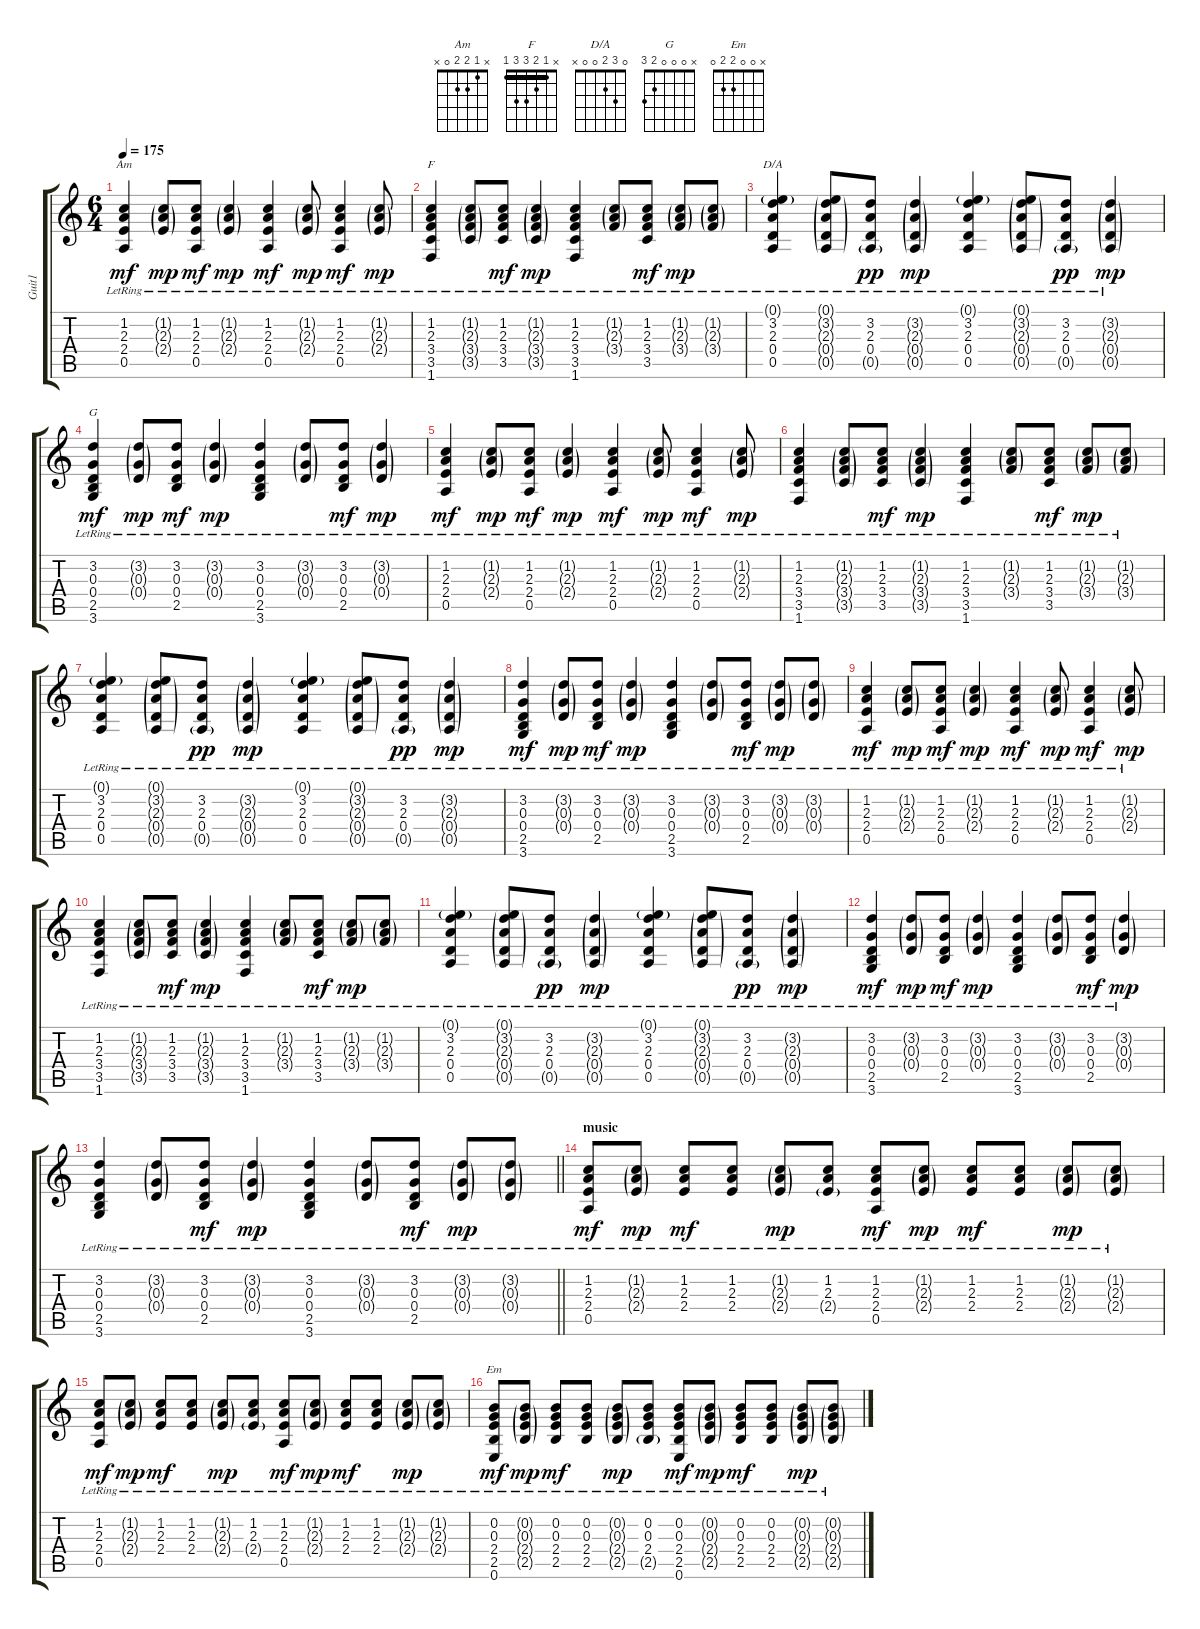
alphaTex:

\track ("Guit1" "Guit1") {instrument acousticguitarsteel}
\staff {score tabs}
\tuning (E4 B3 G3 D3 A2 E2) {hide}
\chord ("Am" x 1 2 2 0 x)
\chord ("F" x 1 2 3 3 1) {barre 1}
\chord ("D/A" 0 3 2 0 0 x)
\chord ("G" x 0 0 0 2 3)
\chord ("Em" x 0 0 2 2 0)
\ts (6 4)
\tempo 175
\clef g2
\ks c
(1.2{lr} 2.3{lr} 2.4{lr} 0.5{lr}).4{ch "Am" dy mf} (1.2{g lr} 2.3{g lr} 2.4{g lr}).8{dy mp} (1.2{lr} 2.3{lr} 2.4{lr} 0.5{lr}).8{dy mf} (1.2{g lr} 2.3{g lr} 2.4{g lr}).4{dy mp} (1.2{lr} 2.3{lr} 2.4{lr} 0.5{lr}).4{dy mf} (1.2{g lr} 2.3{g lr} 2.4{g lr}).8{dy mp} (1.2{lr} 2.3{lr} 2.4{lr} 0.5{lr}).4{dy mf} (1.2{g lr} 2.3{g lr} 2.4{g lr}).8{dy mp} |
(1.2{lr} 2.3{lr} 3.4{lr} 3.5{lr} 1.6{lr}).4{ch "F"} (1.2{g lr} 2.3{g lr} 3.4{g lr} 3.5{g}).8 (1.2{lr} 2.3{lr} 3.4{lr} 3.5{lr}).8{dy mf} (1.2{g lr} 2.3{g lr} 3.4{g lr} 3.5{g}).4{dy mp} (1.2{lr} 2.3{lr} 3.4{lr} 3.5{lr} 1.6{lr}).4 (1.2{g lr} 2.3{g lr} 3.4{g lr}).8 (1.2{lr} 2.3{lr} 3.4{lr} 3.5{lr}).8{dy mf} (1.2{g lr} 2.3{g lr} 3.4{g lr}).8{dy mp} (1.2{g lr} 2.3{g lr} 3.4{g lr}).8 |
(0.1{g lr} 3.2{lr} 2.3{lr} 0.4{lr} 0.5{lr}).4{ch "D/A"} (0.1{g lr} 3.2{g lr} 2.3{g lr} 0.4{g lr} 0.5{g lr}).8 (3.2{lr} 2.3{lr} 0.4{lr} 0.5{g lr}).8{dy pp} (3.2{g lr} 2.3{g lr} 0.4{g lr} 0.5{g lr}).4{dy mp} (0.1{g lr} 3.2{lr} 2.3{lr} 0.4{lr} 0.5{lr}).4 (0.1{g lr} 3.2{g lr} 2.3{g lr} 0.4{g lr} 0.5{g lr}).8 (3.2{lr} 2.3{lr} 0.4{lr} 0.5{g lr}).8{dy pp} (3.2{g lr} 2.3{g lr} 0.4{g lr} 0.5{g lr}).4{dy mp} |
(3.2{lr} 0.3{lr} 0.4{lr} 2.5{lr} 3.6{lr}).4{ch "G" dy mf} (3.2{g lr} 0.3{g lr} 0.4{g lr}).8{dy mp} (3.2{lr} 0.3{lr} 0.4{lr} 2.5{lr}).8{dy mf} (3.2{g lr} 0.3{g lr} 0.4{g lr}).4{dy mp} (3.2{lr} 0.3{lr} 0.4{lr} 2.5 3.6).4 (3.2{g lr} 0.3{g lr} 0.4{g lr}).8 (3.2{lr} 0.3{lr} 0.4{lr} 2.5{lr}).8{dy mf} (3.2{g lr} 0.3{g lr} 0.4{g lr}).4{dy mp} |
(1.2{lr} 2.3{lr} 2.4{lr} 0.5{lr}).4{dy mf} (1.2{g lr} 2.3{g lr} 2.4{g lr}).8{dy mp} (1.2{lr} 2.3{lr} 2.4{lr} 0.5{lr}).8{dy mf} (1.2{g lr} 2.3{g lr} 2.4{g lr}).4{dy mp} (1.2{lr} 2.3{lr} 2.4{lr} 0.5{lr}).4{dy mf} (1.2{g lr} 2.3{g lr} 2.4{g lr}).8{dy mp} (1.2{lr} 2.3{lr} 2.4{lr} 0.5{lr}).4{dy mf} (1.2{g lr} 2.3{g lr} 2.4{g lr}).8{dy mp} |
(1.2{lr} 2.3{lr} 3.4{lr} 3.5{lr} 1.6{lr}).4 (1.2{g lr} 2.3{g lr} 3.4{g lr} 3.5{g}).8 (1.2{lr} 2.3{lr} 3.4{lr} 3.5{lr}).8{dy mf} (1.2{g lr} 2.3{g lr} 3.4{g lr} 3.5{g}).4{dy mp} (1.2{lr} 2.3{lr} 3.4{lr} 3.5{lr} 1.6{lr}).4 (1.2{g lr} 2.3{g lr} 3.4{g lr}).8 (1.2{lr} 2.3{lr} 3.4{lr} 3.5{lr}).8{dy mf} (1.2{g lr} 2.3{g lr} 3.4{g lr}).8{dy mp} (1.2{g lr} 2.3{g lr} 3.4{g lr}).8 |
(0.1{g lr} 3.2{lr} 2.3{lr} 0.4{lr} 0.5{lr}).4 (0.1{g lr} 3.2{g lr} 2.3{g lr} 0.4{g lr} 0.5{g lr}).8 (3.2{lr} 2.3{lr} 0.4{lr} 0.5{g lr}).8{dy pp} (3.2{g lr} 2.3{g lr} 0.4{g lr} 0.5{g lr}).4{dy mp} (0.1{g lr} 3.2{lr} 2.3{lr} 0.4{lr} 0.5{lr}).4 (0.1{g lr} 3.2{g lr} 2.3{g lr} 0.4{g lr} 0.5{g lr}).8 (3.2{lr} 2.3{lr} 0.4{lr} 0.5{g lr}).8{dy pp} (3.2{g lr} 2.3{g lr} 0.4{g lr} 0.5{g lr}).4{dy mp} |
(3.2{lr} 0.3{lr} 0.4{lr} 2.5{lr} 3.6{lr}).4{dy mf} (3.2{g lr} 0.3{g lr} 0.4{g lr}).8{dy mp} (3.2{lr} 0.3{lr} 0.4{lr} 2.5{lr}).8{dy mf} (3.2{g lr} 0.3{g lr} 0.4{g lr}).4{dy mp} (3.2{lr} 0.3{lr} 0.4{lr} 2.5 3.6).4 (3.2{g lr} 0.3{g lr} 0.4{g lr}).8 (3.2{lr} 0.3{lr} 0.4{lr} 2.5{lr}).8{dy mf} (3.2{g lr} 0.3{g lr} 0.4{g lr}).8{dy mp} (3.2{g lr} 0.3{g lr} 0.4{g lr}).8 |
(1.2{lr} 2.3{lr} 2.4{lr} 0.5{lr}).4{dy mf} (1.2{g lr} 2.3{g lr} 2.4{g lr}).8{dy mp} (1.2{lr} 2.3{lr} 2.4{lr} 0.5{lr}).8{dy mf} (1.2{g lr} 2.3{g lr} 2.4{g lr}).4{dy mp} (1.2{lr} 2.3{lr} 2.4{lr} 0.5{lr}).4{dy mf} (1.2{g lr} 2.3{g lr} 2.4{g lr}).8{dy mp} (1.2{lr} 2.3{lr} 2.4{lr} 0.5{lr}).4{dy mf} (1.2{g lr} 2.3{g lr} 2.4{g lr}).8{dy mp} |
(1.2{lr} 2.3{lr} 3.4{lr} 3.5{lr} 1.6{lr}).4 (1.2{g lr} 2.3{g lr} 3.4{g lr} 3.5{g}).8 (1.2{lr} 2.3{lr} 3.4{lr} 3.5{lr}).8{dy mf} (1.2{g lr} 2.3{g lr} 3.4{g lr} 3.5{g}).4{dy mp} (1.2{lr} 2.3{lr} 3.4{lr} 3.5{lr} 1.6{lr}).4 (1.2{g lr} 2.3{g lr} 3.4{g lr}).8 (1.2{lr} 2.3{lr} 3.4{lr} 3.5{lr}).8{dy mf} (1.2{g lr} 2.3{g lr} 3.4{g lr}).8{dy mp} (1.2{g lr} 2.3{g lr} 3.4{g lr}).8 |
(0.1{g lr} 3.2{lr} 2.3{lr} 0.4{lr} 0.5{lr}).4 (0.1{g lr} 3.2{g lr} 2.3{g lr} 0.4{g lr} 0.5{g lr}).8 (3.2{lr} 2.3{lr} 0.4{lr} 0.5{g lr}).8{dy pp} (3.2{g lr} 2.3{g lr} 0.4{g lr} 0.5{g lr}).4{dy mp} (0.1{g lr} 3.2{lr} 2.3{lr} 0.4{lr} 0.5{lr}).4 (0.1{g lr} 3.2{g lr} 2.3{g lr} 0.4{g lr} 0.5{g lr}).8 (3.2{lr} 2.3{lr} 0.4{lr} 0.5{g lr}).8{dy pp} (3.2{g lr} 2.3{g lr} 0.4{g lr} 0.5{g lr}).4{dy mp} |
(3.2{lr} 0.3{lr} 0.4{lr} 2.5{lr} 3.6{lr}).4{dy mf} (3.2{g lr} 0.3{g lr} 0.4{g lr}).8{dy mp} (3.2{lr} 0.3{lr} 0.4{lr} 2.5{lr}).8{dy mf} (3.2{g lr} 0.3{g lr} 0.4{g lr}).4{dy mp} (3.2{lr} 0.3{lr} 0.4{lr} 2.5 3.6).4 (3.2{g lr} 0.3{g lr} 0.4{g lr}).8 (3.2{lr} 0.3{lr} 0.4{lr} 2.5{lr}).8{dy mf} (3.2{g lr} 0.3{g lr} 0.4{g lr}).4{dy mp} |
\barLineRight lightlight
(3.2{lr} 0.3{lr} 0.4{lr} 2.5{lr} 3.6{lr}).4 (3.2{g lr} 0.3{g lr} 0.4{g lr}).8 (3.2{lr} 0.3{lr} 0.4{lr} 2.5{lr}).8{dy mf} (3.2{g lr} 0.3{g lr} 0.4{g lr}).4{dy mp} (3.2{lr} 0.3{lr} 0.4{lr} 2.5 3.6).4 (3.2{g lr} 0.3{g lr} 0.4{g lr}).8 (3.2{lr} 0.3{lr} 0.4{lr} 2.5{lr}).8{dy mf} (3.2{g lr} 0.3{g lr} 0.4{g lr}).8{dy mp} (3.2{g lr} 0.3{g lr} 0.4{g lr}).8 |
\section ("" "music")
(1.2{lr} 2.3{lr} 2.4{lr} 0.5{lr}).8{dy mf} (1.2{g lr} 2.3{g lr} 2.4{g lr}).8{dy mp} (1.2{lr} 2.3{lr} 2.4{lr}).8{dy mf} (1.2{lr} 2.3{lr} 2.4{lr}).8 (1.2{g lr} 2.3{g lr} 2.4{g lr}).8{dy mp} (1.2{lr} 2.3{lr} 2.4{g lr}).8 (1.2{lr} 2.3{lr} 2.4{lr} 0.5{lr}).8{dy mf} (1.2{g lr} 2.3{g lr} 2.4{g lr}).8{dy mp} (1.2{lr} 2.3{lr} 2.4{lr}).8{dy mf} (1.2{lr} 2.3{lr} 2.4{lr}).8 (1.2{g lr} 2.3{g lr} 2.4{g lr}).8{dy mp} (1.2{g lr} 2.3{g lr} 2.4{g lr}).8 |
(1.2{lr} 2.3{lr} 2.4{lr} 0.5{lr}).8{dy mf} (1.2{g lr} 2.3{g lr} 2.4{g lr}).8{dy mp} (1.2{lr} 2.3{lr} 2.4{lr}).8{dy mf} (1.2{lr} 2.3{lr} 2.4{lr}).8 (1.2{g lr} 2.3{g lr} 2.4{g lr}).8{dy mp} (1.2{lr} 2.3{lr} 2.4{g lr}).8 (1.2{lr} 2.3{lr} 2.4{lr} 0.5{lr}).8{dy mf} (1.2{g lr} 2.3{g lr} 2.4{g lr}).8{dy mp} (1.2{lr} 2.3{lr} 2.4{lr}).8{dy mf} (1.2{lr} 2.3{lr} 2.4{lr}).8 (1.2{g lr} 2.3{g lr} 2.4{g lr}).8{dy mp} (1.2{g lr} 2.3{g lr} 2.4{g lr}).8 |
(0.2{lr} 0.3{lr} 2.4{lr} 2.5{lr} 0.6{lr}).8{ch "Em" dy mf} (0.2{g lr} 0.3{g lr} 2.4{g lr} 2.5{g lr}).8{dy mp} (0.2{lr} 0.3{lr} 2.4{lr} 2.5{lr}).8{dy mf} (0.2{lr} 0.3{lr} 2.4{lr} 2.5{lr}).8 (0.2{g lr} 0.3{g lr} 2.4{g lr} 2.5{g lr}).8{dy mp} (0.2{lr} 0.3{lr} 2.4{lr} 2.5{g lr}).8 (0.2{lr} 0.3{lr} 2.4{lr} 2.5{lr} 0.6{lr}).8{dy mf} (0.2{g lr} 0.3{g lr} 2.4{g lr} 2.5{g lr}).8{dy mp} (0.2{lr} 0.3{lr} 2.4{lr} 2.5{lr}).8{dy mf} (0.2{lr} 0.3{lr} 2.4{lr} 2.5{lr}).8 (0.2{g lr} 0.3{g lr} 2.4{g lr} 2.5{g lr}).8{dy mp} (0.2{g lr} 0.3{g lr} 2.4{g lr} 2.5{g lr}).8
